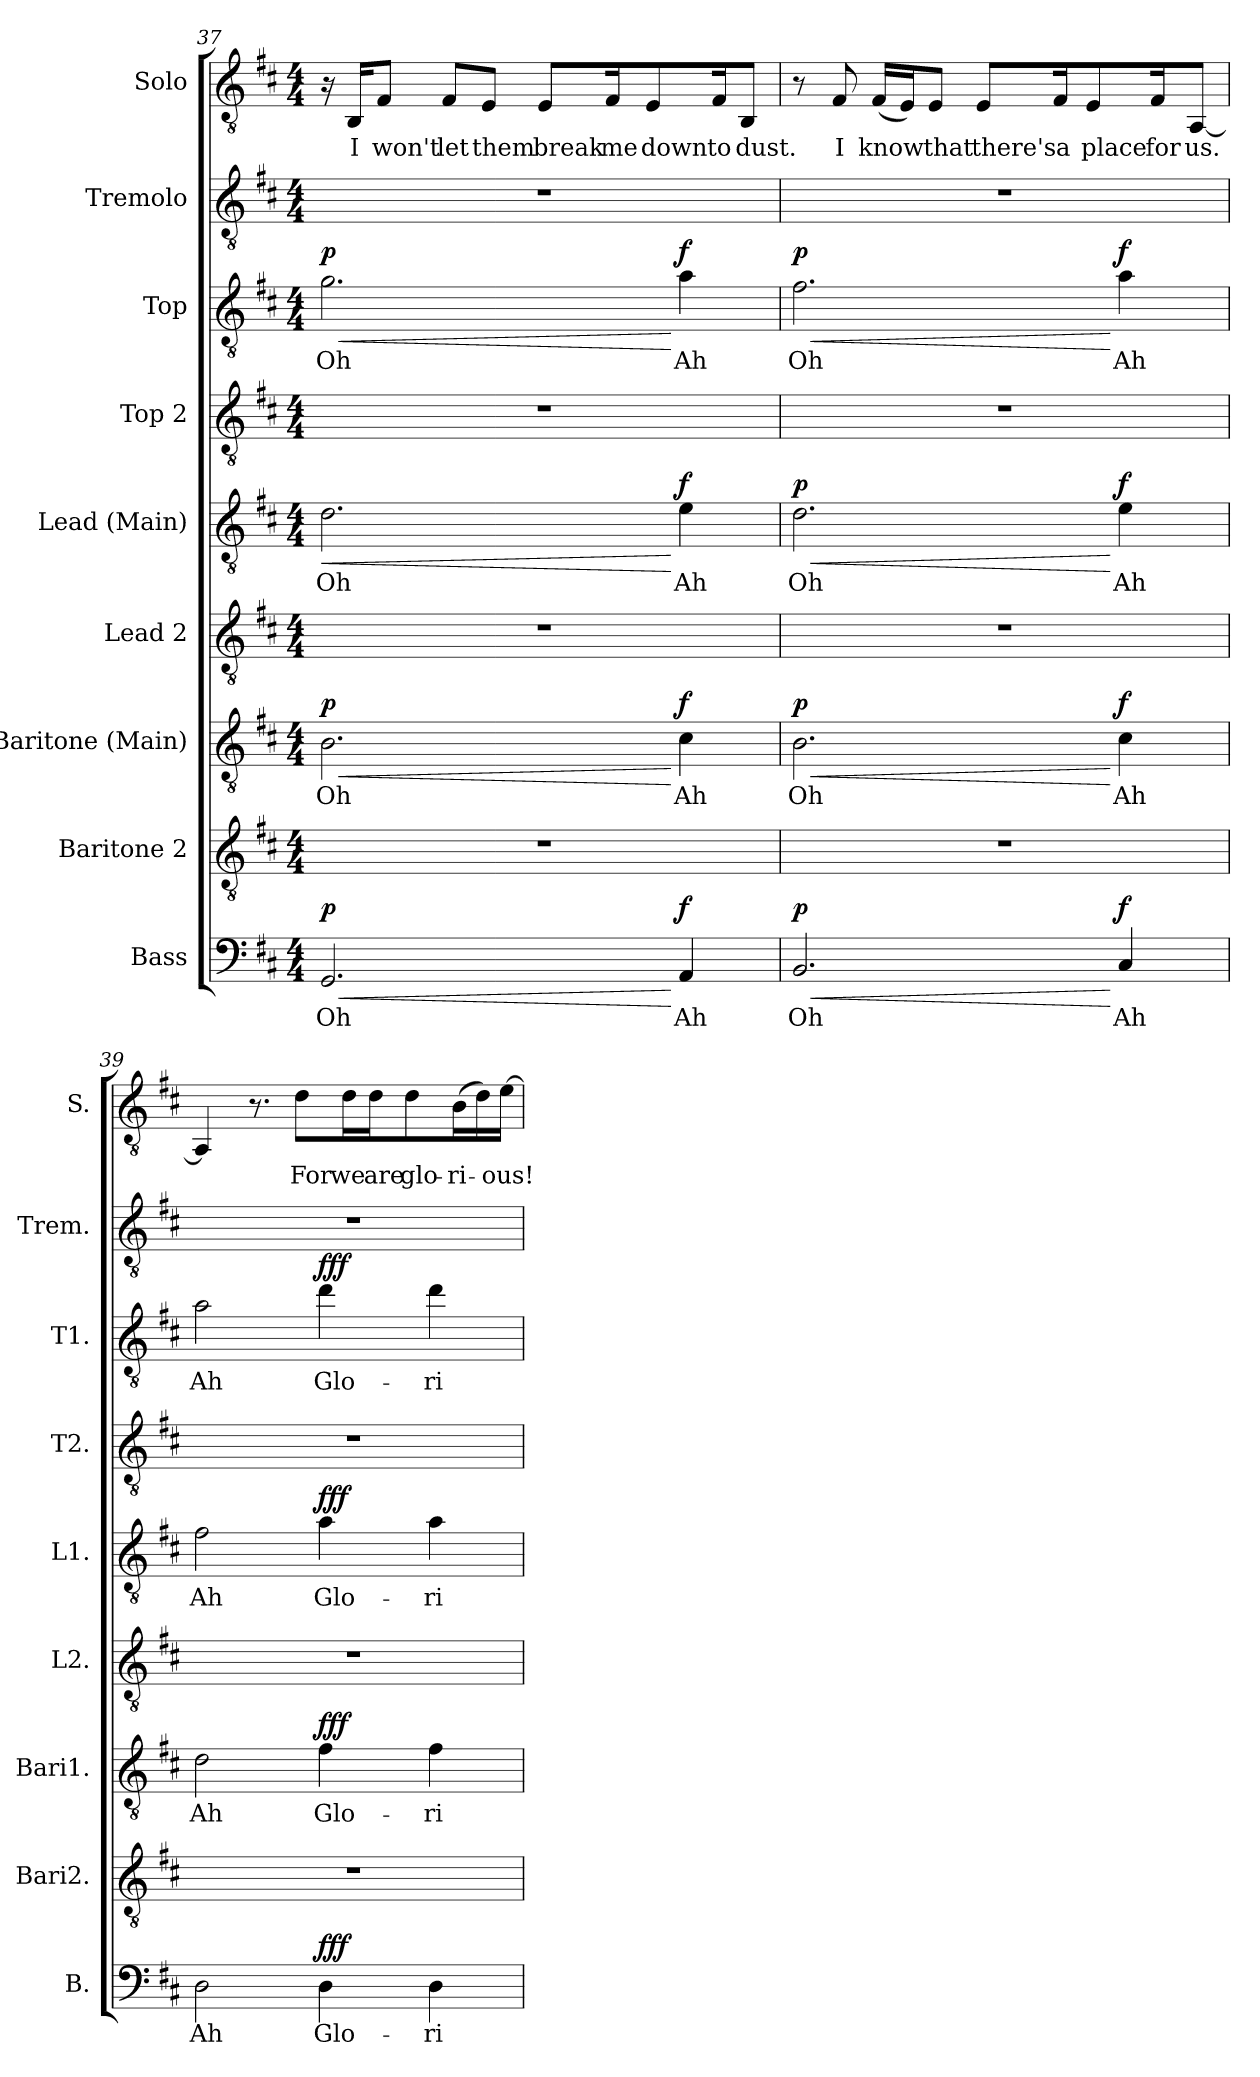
**kern	**text	**dynam	**kern	**kern	**text	**dynam	**kern	**kern	**text	**dynam	**kern	**kern	**text	**dynam	**kern	**kern	**text
*part9	*part9	*part9	*part8	*part7	*part7	*part7	*part6	*part5	*part5	*part5	*part4	*part3	*part3	*part3	*part2	*part1	*part1
*staff9	*staff9	*staff9	*staff8	*staff7	*staff7	*staff7	*staff6	*staff5	*staff5	*staff5	*staff4	*staff3	*staff3	*staff3	*staff2	*staff1	*staff1
*I"Bass	*	*	*I"Baritone 2	*I"Baritone (Main)	*	*	*I"Lead 2	*I"Lead (Main)	*	*	*I"Top 2	*I"Top	*	*	*I"Tremolo	*I"Solo	*
*I'B.	*	*	*I'Bari2.	*I'Bari1.	*	*	*I'L2.	*I'L1.	*	*	*I'T2.	*I'T1.	*	*	*I'Trem.	*I'S.	*
!!LO:PB:g=z
*clefF4	*	*	*clefGv2	*clefGv2	*	*	*clefGv2	*clefGv2	*	*	*clefGv2	*clefGv2	*	*	*clefGv2	*clefGv2	*
*k[f#c#]	*	*	*k[f#c#]	*k[f#c#]	*	*	*k[f#c#]	*k[f#c#]	*	*	*k[f#c#]	*k[f#c#]	*	*	*k[f#c#]	*k[f#c#]	*
*M4/4	*	*	*M4/4	*M4/4	*	*	*M4/4	*M4/4	*	*	*M4/4	*M4/4	*	*	*M4/4	*M4/4	*
=37	=37	=37	=37	=37	=37	=37	=37	=37	=37	=37	=37	=37	=37	=37	=37	=37	=37
!	!LO:LY:b	!LO:HP:b	!	!	!LO:LY:b	!LO:HP:b	!	!	!LO:LY:b	!LO:HP:b	!	!	!LO:LY:b	!LO:HP:b	!	!	!
!	!	!LO:DY:n=1:b	!	!	!	!LO:DY:n=1:b	!	!	!	!	!	!	!	!LO:DY:n=1:b	!	!	!
2.GG/	Oh	< p	1r	2.B\	Oh	< p	1r	2.d\	Oh	<	1r	2.g\	Oh	< p	1r	16r	.
!	!	!	!	!	!	!	!	!	!	!	!	!	!	!	!	!	!LO:LY:b
.	.	.	.	.	.	.	.	.	.	.	.	.	.	.	.	16BB/KL	I
!	!	!	!	!	!	!	!	!	!	!	!	!	!	!	!	!	!LO:LY:b
.	.	.	.	.	.	.	.	.	.	.	.	.	.	.	.	8F#/J	won't
!	!	!	!	!	!	!	!	!	!	!	!	!	!	!	!	!	!LO:LY:b
.	.	.	.	.	.	.	.	.	.	.	.	.	.	.	.	8F#/L	let
!	!	!	!	!	!	!	!	!	!	!	!	!	!	!	!	!	!LO:LY:b
.	.	.	.	.	.	.	.	.	.	.	.	.	.	.	.	8E/J	them
!	!	!	!	!	!	!	!	!	!	!	!	!	!	!	!	!	!LO:LY:b
.	.	.	.	.	.	.	.	.	.	.	.	.	.	.	.	8E/L	break
!	!	!	!	!	!	!	!	!	!	!	!	!	!	!	!	!	!LO:LY:b
.	.	.	.	.	.	.	.	.	.	.	.	.	.	.	.	16F#/K	me
!	!	!	!	!	!	!	!	!	!	!	!	!	!	!	!	!	!LO:LY:b
.	.	.	.	.	.	.	.	.	.	.	.	.	.	.	.	8E/	down
!	!LO:LY:b	!LO:DY:n=2:b	!	!	!LO:LY:b	!LO:DY:n=2:b	!	!	!LO:LY:b	!LO:DY:n=1:b	!	!	!LO:LY:b	!LO:DY:n=2:b	!	!	!
4AA/	Ah	[ f	.	4c#\	Ah	[ f	.	4e\	Ah	[ f	.	4a\	Ah	[ f	.	.	.
!	!	!	!	!	!	!	!	!	!	!	!	!	!	!	!	!	!LO:LY:b
.	.	.	.	.	.	.	.	.	.	.	.	.	.	.	.	16F#/K	to
!	!	!	!	!	!	!	!	!	!	!	!	!	!	!	!	!	!LO:LY:b
.	.	.	.	.	.	.	.	.	.	.	.	.	.	.	.	8BB/J	dust.
=38	=38	=38	=38	=38	=38	=38	=38	=38	=38	=38	=38	=38	=38	=38	=38	=38	=38
!	!LO:LY:b	!LO:HP:b	!	!	!LO:LY:b	!LO:HP:b	!	!	!LO:LY:b	!LO:HP:b	!	!	!LO:LY:b	!LO:HP:b	!	!	!
!	!	!LO:DY:n=1:b	!	!	!	!LO:DY:n=1:b	!	!	!	!LO:DY:n=1:b	!	!	!	!LO:DY:n=1:b	!	!	!
2.BB/	Oh	< p	1r	2.B\	Oh	< p	1r	2.d\	Oh	< p	1r	2.f#\	Oh	< p	1r	8r	.
!	!	!	!	!	!	!	!	!	!	!	!	!	!	!	!	!	!LO:LY:b
.	.	.	.	.	.	.	.	.	.	.	.	.	.	.	.	8F#/	I
!	!	!	!	!	!	!	!	!	!	!	!	!	!	!	!	!	!LO:LY:b
.	.	.	.	.	.	.	.	.	.	.	.	.	.	.	.	(<16F#/LL	know
.	.	.	.	.	.	.	.	.	.	.	.	.	.	.	.	16E/J)	.
!	!	!	!	!	!	!	!	!	!	!	!	!	!	!	!	!	!LO:LY:b
.	.	.	.	.	.	.	.	.	.	.	.	.	.	.	.	8E/J	that
!	!	!	!	!	!	!	!	!	!	!	!	!	!	!	!	!	!LO:LY:b
.	.	.	.	.	.	.	.	.	.	.	.	.	.	.	.	8E/L	there's
!	!	!	!	!	!	!	!	!	!	!	!	!	!	!	!	!	!LO:LY:b
.	.	.	.	.	.	.	.	.	.	.	.	.	.	.	.	16F#/K	a
!	!	!	!	!	!	!	!	!	!	!	!	!	!	!	!	!	!LO:LY:b
.	.	.	.	.	.	.	.	.	.	.	.	.	.	.	.	8E/	place
!	!LO:LY:b	!LO:DY:n=2:b	!	!	!LO:LY:b	!LO:DY:n=2:b	!	!	!LO:LY:b	!LO:DY:n=2:b	!	!	!LO:LY:b	!LO:DY:n=2:b	!	!	!
4C#/	Ah	[ f	.	4c#\	Ah	[ f	.	4e\	Ah	[ f	.	4a\	Ah	[ f	.	.	.
!	!	!	!	!	!	!	!	!	!	!	!	!	!	!	!	!	!LO:LY:b
.	.	.	.	.	.	.	.	.	.	.	.	.	.	.	.	16F#/K	for
!	!	!	!	!	!	!	!	!	!	!	!	!	!	!	!	!	!LO:LY:b
.	.	.	.	.	.	.	.	.	.	.	.	.	.	.	.	[8AA/J	us.
!!LO:PB:g=z
=39	=39	=39	=39	=39	=39	=39	=39	=39	=39	=39	=39	=39	=39	=39	=39	=39	=39
!	!LO:LY:b	!	!	!	!LO:LY:b	!	!	!	!LO:LY:b	!	!	!	!LO:LY:b	!	!	!	!
2D\	Ah	.	1r	2d\	Ah	.	1r	2f#\	Ah	.	1r	2a\	Ah	.	1r	4AA/]	.
.	.	.	.	.	.	.	.	.	.	.	.	.	.	.	.	8.r	.
!	!	!	!	!	!	!	!	!	!	!	!	!	!	!	!	!	!LO:LY:b
.	.	.	.	.	.	.	.	.	.	.	.	.	.	.	.	8d\L	For
!	!LO:LY:b	!LO:DY:b	!	!	!LO:LY:b	!LO:DY:b	!	!	!LO:LY:b	!LO:DY:b	!	!	!LO:LY:b	!LO:DY:b	!	!	!
4D\	Glo-	fff	.	4f#\	Glo-	fff	.	4a\	Glo-	fff	.	4dd\	Glo-	fff	.	.	.
!	!	!	!	!	!	!	!	!	!	!	!	!	!	!	!	!	!LO:LY:b
.	.	.	.	.	.	.	.	.	.	.	.	.	.	.	.	16d\L	we
!	!	!	!	!	!	!	!	!	!	!	!	!	!	!	!	!	!LO:LY:b
.	.	.	.	.	.	.	.	.	.	.	.	.	.	.	.	16d\J	are
!	!	!	!	!	!	!	!	!	!	!	!	!	!	!	!	!	!LO:LY:b
.	.	.	.	.	.	.	.	.	.	.	.	.	.	.	.	8d\	glo-
!	!LO:LY:b	!	!	!	!LO:LY:b	!	!	!	!LO:LY:b	!	!	!	!LO:LY:b	!	!	!	!
4D\	-ri-	.	.	4f#\	-ri-	.	.	4a\	-ri-	.	.	4dd\	-ri-	.	.	.	.
!	!	!	!	!	!	!	!	!	!	!	!	!	!	!	!	!	!LO:LY:b
.	.	.	.	.	.	.	.	.	.	.	.	.	.	.	.	(>16B\L	-ri-
.	.	.	.	.	.	.	.	.	.	.	.	.	.	.	.	16d\)	.
!	!	!	!	!	!	!	!	!	!	!	!	!	!	!	!	!	!LO:LY:b
.	.	.	.	.	.	.	.	.	.	.	.	.	.	.	.	[16e\JJ	-ous!
=	=	=	=	=	=	=	=	=	=	=	=	=	=	=	=	=	=
*-	*-	*-	*-	*-	*-	*-	*-	*-	*-	*-	*-	*-	*-	*-	*-	*-	*-
